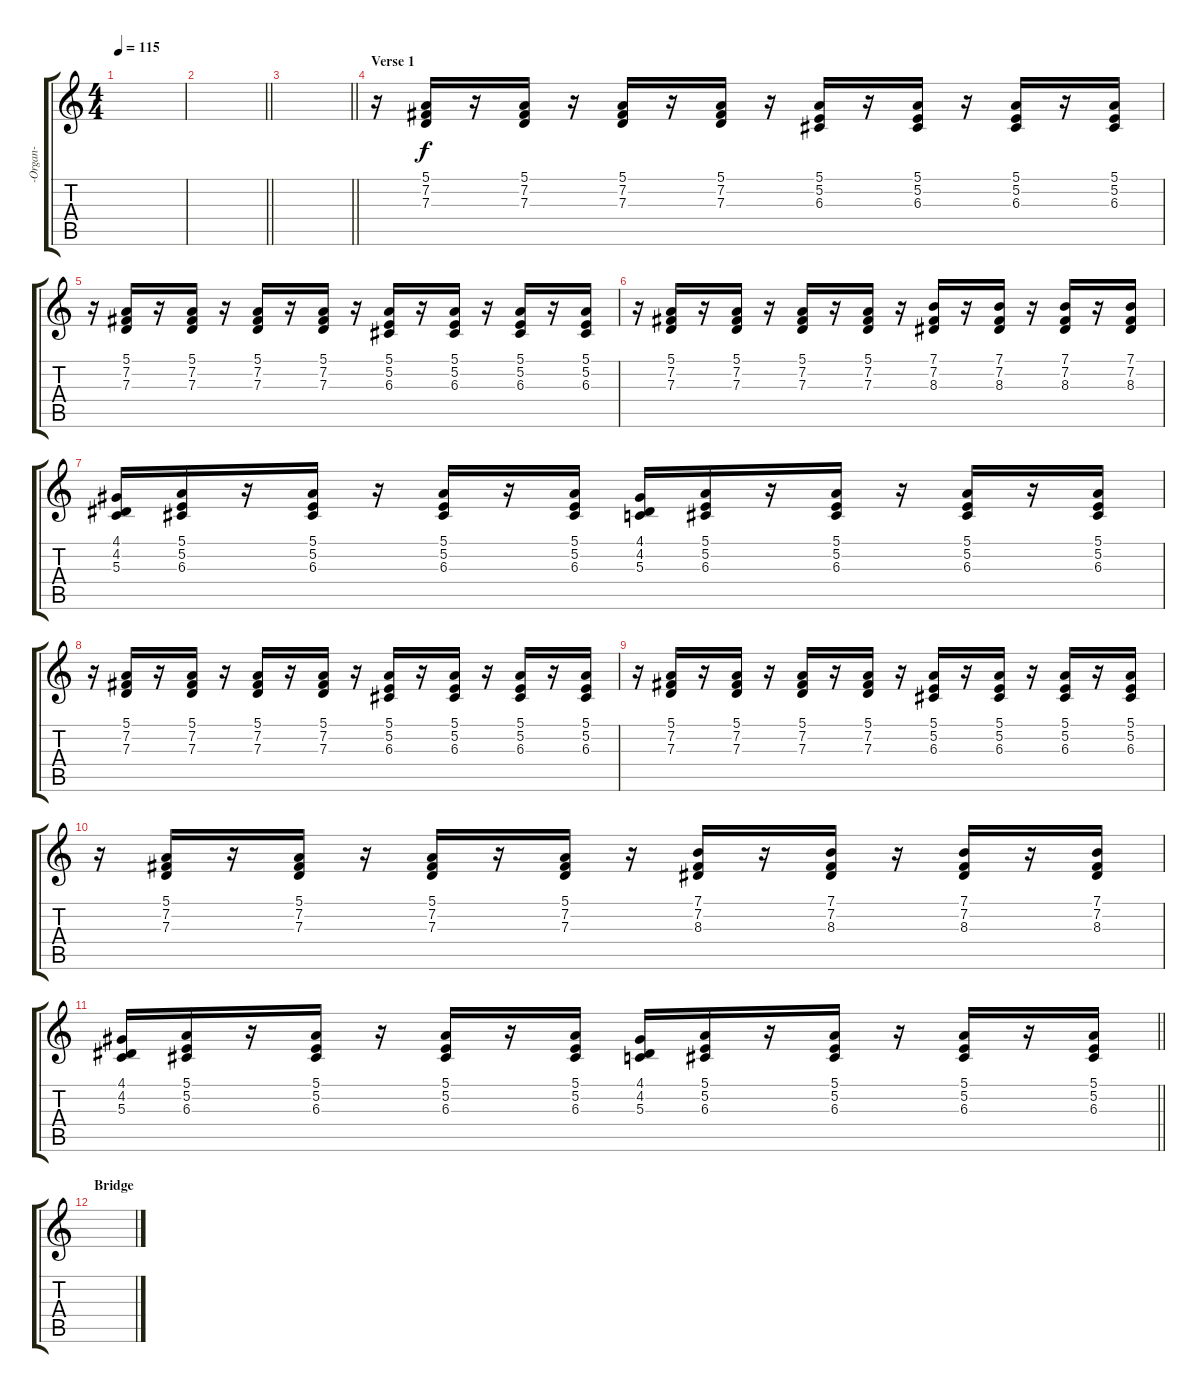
\track ("-Organ-" "-Organ-") {instrument drawbarorgan}
\staff {score tabs}
\tuning (E4 B3 G3 D3 A2 E2) {hide}
\ts (4 4)
\tempo 115
\clef g2
\ks c
|
\barLineRight lightlight
|
\barLineRight lightlight
|
\section ("" "Verse 1")
r.16 (5.1 7.2 7.3).16 r.16 (5.1 7.2 7.3).16 r.16 (5.1 7.2 7.3).16 r.16 (5.1 7.2 7.3).16 r.16 (5.1 5.2 6.3).16 r.16 (5.1 5.2 6.3).16 r.16 (5.1 5.2 6.3).16 r.16 (5.1 5.2 6.3).16 |
r.16 (5.1 7.2 7.3).16 r.16 (5.1 7.2 7.3).16 r.16 (5.1 7.2 7.3).16 r.16 (5.1 7.2 7.3).16 r.16 (5.1 5.2 6.3).16 r.16 (5.1 5.2 6.3).16 r.16 (5.1 5.2 6.3).16 r.16 (5.1 5.2 6.3).16 |
r.16 (5.1 7.2 7.3).16 r.16 (5.1 7.2 7.3).16 r.16 (5.1 7.2 7.3).16 r.16 (5.1 7.2 7.3).16 r.16 (7.1 7.2 8.3).16 r.16 (7.1 7.2 8.3).16 r.16 (7.1 7.2 8.3).16 r.16 (7.1 7.2 8.3).16 |
(4.1 4.2 5.3).16 (5.1 5.2 6.3).16 r.16 (5.1 5.2 6.3).16 r.16 (5.1 5.2 6.3).16 r.16 (5.1 5.2 6.3).16 (4.1 4.2 5.3).16 (5.1 5.2 6.3).16 r.16 (5.1 5.2 6.3).16 r.16 (5.1 5.2 6.3).16 r.16 (5.1 5.2 6.3).16 |
r.16 (5.1 7.2 7.3).16 r.16 (5.1 7.2 7.3).16 r.16 (5.1 7.2 7.3).16 r.16 (5.1 7.2 7.3).16 r.16 (5.1 5.2 6.3).16 r.16 (5.1 5.2 6.3).16 r.16 (5.1 5.2 6.3).16 r.16 (5.1 5.2 6.3).16 |
r.16 (5.1 7.2 7.3).16 r.16 (5.1 7.2 7.3).16 r.16 (5.1 7.2 7.3).16 r.16 (5.1 7.2 7.3).16 r.16 (5.1 5.2 6.3).16 r.16 (5.1 5.2 6.3).16 r.16 (5.1 5.2 6.3).16 r.16 (5.1 5.2 6.3).16 |
r.16 (5.1 7.2 7.3).16 r.16 (5.1 7.2 7.3).16 r.16 (5.1 7.2 7.3).16 r.16 (5.1 7.2 7.3).16 r.16 (7.1 7.2 8.3).16 r.16 (7.1 7.2 8.3).16 r.16 (7.1 7.2 8.3).16 r.16 (7.1 7.2 8.3).16 |
\barLineRight lightlight
(4.1 4.2 5.3).16 (5.1 5.2 6.3).16 r.16 (5.1 5.2 6.3).16 r.16 (5.1 5.2 6.3).16 r.16 (5.1 5.2 6.3).16 (4.1 4.2 5.3).16 (5.1 5.2 6.3).16 r.16 (5.1 5.2 6.3).16 r.16 (5.1 5.2 6.3).16 r.16 (5.1 5.2 6.3).16 |
\section ("" "Bridge")
